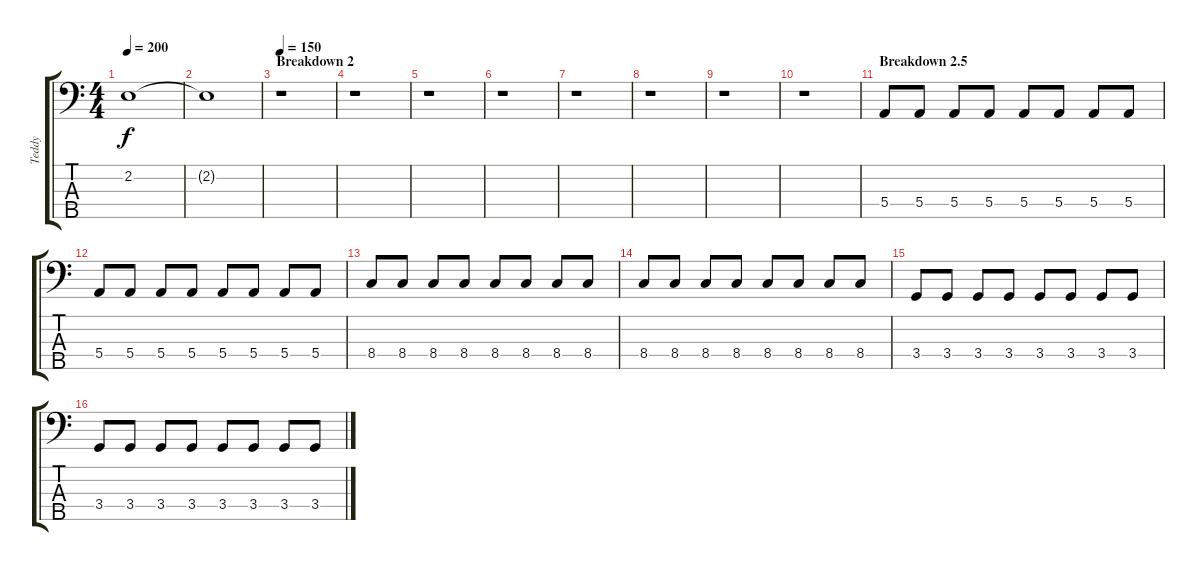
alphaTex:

\track ("Teddy" "Teddy") {instrument electricbassfinger}
\staff {score tabs}
\tuning (G2 D2 A1 E1 B0) {hide}
\ts (4 4)
\tempo 200
\clef f4
\ks c
2.2{t}.1{dy f} |
2.2{t}.1 |
\section ("" "Breakdown 2")
\tempo 150
r.1 |
r.1 |
r.1 |
r.1 |
r.1 |
r.1 |
r.1 |
r.1 |
\section ("" "Breakdown 2.5")
5.4.8 5.4.8 5.4.8 5.4.8 5.4.8 5.4.8 5.4.8 5.4.8 |
5.4.8 5.4.8 5.4.8 5.4.8 5.4.8 5.4.8 5.4.8 5.4.8 |
8.4.8 8.4.8 8.4.8 8.4.8 8.4.8 8.4.8 8.4.8 8.4.8 |
8.4.8 8.4.8 8.4.8 8.4.8 8.4.8 8.4.8 8.4.8 8.4.8 |
3.4.8 3.4.8 3.4.8 3.4.8 3.4.8 3.4.8 3.4.8 3.4.8 |
3.4.8 3.4.8 3.4.8 3.4.8 3.4.8 3.4.8 3.4.8 3.4.8
